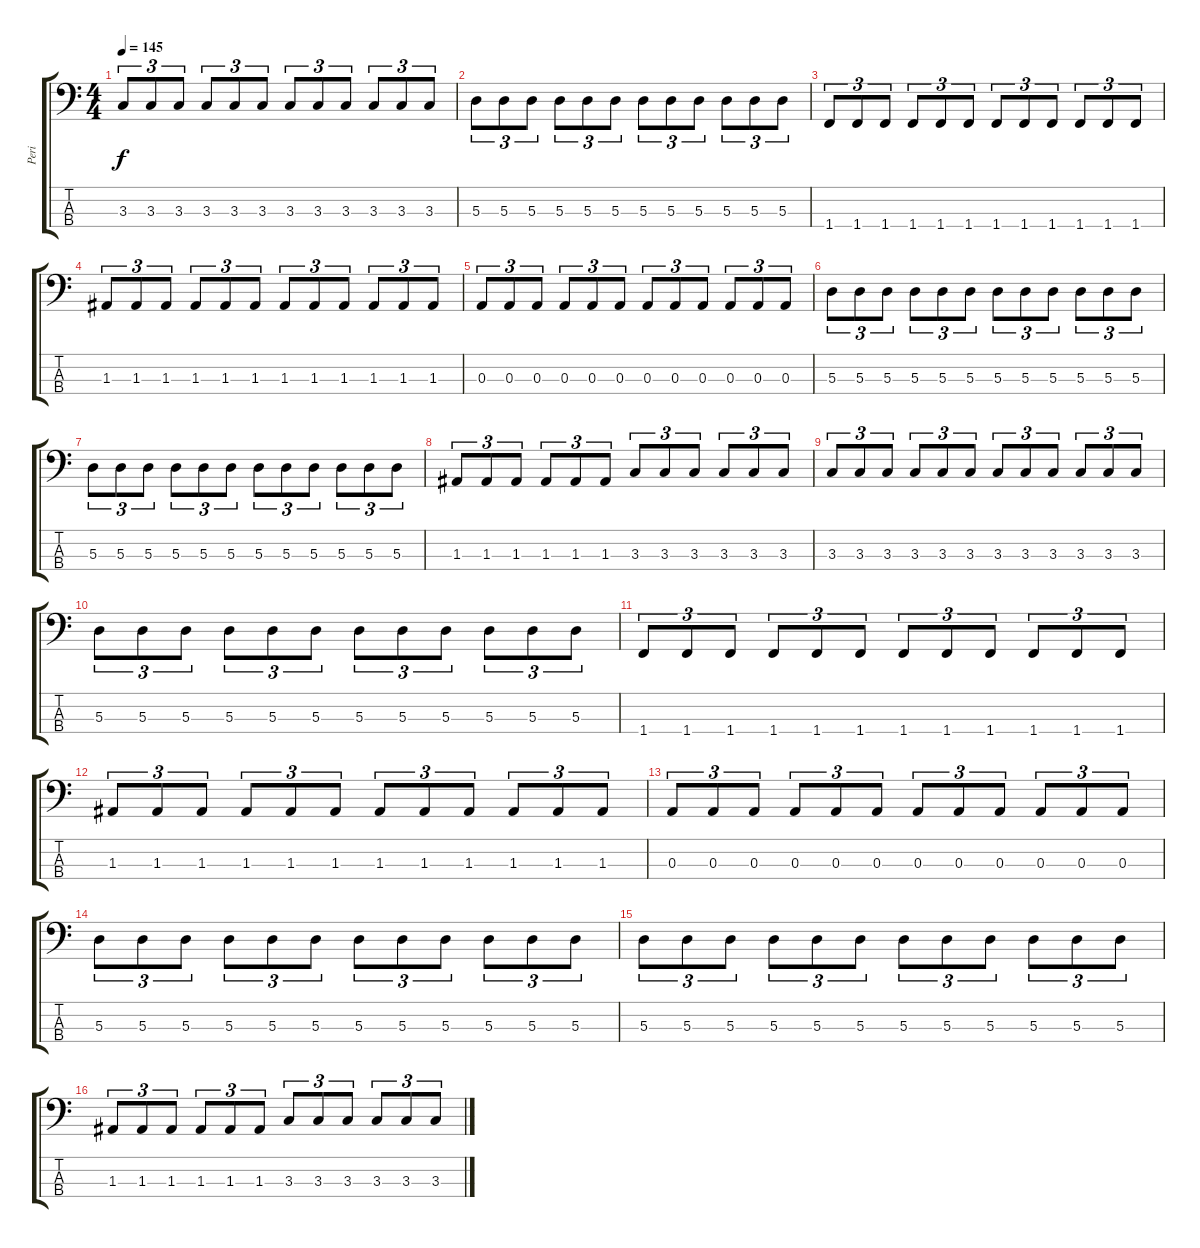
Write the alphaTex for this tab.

\track ("Peri" "Peri") {instrument electricbassfinger}
\staff {score tabs}
\tuning (G2 D2 A1 E1) {hide}
\ts (4 4)
\tempo 145
\clef f4
\ks c
3.3.8{tu (3 2) dy f} 3.3.8{tu (3 2)} 3.3.8{tu (3 2)} 3.3.8{tu (3 2)} 3.3.8{tu (3 2)} 3.3.8{tu (3 2)} 3.3.8{tu (3 2)} 3.3.8{tu (3 2)} 3.3.8{tu (3 2)} 3.3.8{tu (3 2)} 3.3.8{tu (3 2)} 3.3.8{tu (3 2)} |
5.3.8{tu (3 2)} 5.3.8{tu (3 2)} 5.3.8{tu (3 2)} 5.3.8{tu (3 2)} 5.3.8{tu (3 2)} 5.3.8{tu (3 2)} 5.3.8{tu (3 2)} 5.3.8{tu (3 2)} 5.3.8{tu (3 2)} 5.3.8{tu (3 2)} 5.3.8{tu (3 2)} 5.3.8{tu (3 2)} |
1.4.8{tu (3 2)} 1.4.8{tu (3 2)} 1.4.8{tu (3 2)} 1.4.8{tu (3 2)} 1.4.8{tu (3 2)} 1.4.8{tu (3 2)} 1.4.8{tu (3 2)} 1.4.8{tu (3 2)} 1.4.8{tu (3 2)} 1.4.8{tu (3 2)} 1.4.8{tu (3 2)} 1.4.8{tu (3 2)} |
1.3.8{tu (3 2)} 1.3.8{tu (3 2)} 1.3.8{tu (3 2)} 1.3.8{tu (3 2)} 1.3.8{tu (3 2)} 1.3.8{tu (3 2)} 1.3.8{tu (3 2)} 1.3.8{tu (3 2)} 1.3.8{tu (3 2)} 1.3.8{tu (3 2)} 1.3.8{tu (3 2)} 1.3.8{tu (3 2)} |
0.3.8{tu (3 2)} 0.3.8{tu (3 2)} 0.3.8{tu (3 2)} 0.3.8{tu (3 2)} 0.3.8{tu (3 2)} 0.3.8{tu (3 2)} 0.3.8{tu (3 2)} 0.3.8{tu (3 2)} 0.3.8{tu (3 2)} 0.3.8{tu (3 2)} 0.3.8{tu (3 2)} 0.3.8{tu (3 2)} |
5.3.8{tu (3 2)} 5.3.8{tu (3 2)} 5.3.8{tu (3 2)} 5.3.8{tu (3 2)} 5.3.8{tu (3 2)} 5.3.8{tu (3 2)} 5.3.8{tu (3 2)} 5.3.8{tu (3 2)} 5.3.8{tu (3 2)} 5.3.8{tu (3 2)} 5.3.8{tu (3 2)} 5.3.8{tu (3 2)} |
5.3.8{tu (3 2)} 5.3.8{tu (3 2)} 5.3.8{tu (3 2)} 5.3.8{tu (3 2)} 5.3.8{tu (3 2)} 5.3.8{tu (3 2)} 5.3.8{tu (3 2)} 5.3.8{tu (3 2)} 5.3.8{tu (3 2)} 5.3.8{tu (3 2)} 5.3.8{tu (3 2)} 5.3.8{tu (3 2)} |
1.3.8{tu (3 2)} 1.3.8{tu (3 2)} 1.3.8{tu (3 2)} 1.3.8{tu (3 2)} 1.3.8{tu (3 2)} 1.3.8{tu (3 2)} 3.3.8{tu (3 2)} 3.3.8{tu (3 2)} 3.3.8{tu (3 2)} 3.3.8{tu (3 2)} 3.3.8{tu (3 2)} 3.3.8{tu (3 2)} |
3.3.8{tu (3 2)} 3.3.8{tu (3 2)} 3.3.8{tu (3 2)} 3.3.8{tu (3 2)} 3.3.8{tu (3 2)} 3.3.8{tu (3 2)} 3.3.8{tu (3 2)} 3.3.8{tu (3 2)} 3.3.8{tu (3 2)} 3.3.8{tu (3 2)} 3.3.8{tu (3 2)} 3.3.8{tu (3 2)} |
5.3.8{tu (3 2)} 5.3.8{tu (3 2)} 5.3.8{tu (3 2)} 5.3.8{tu (3 2)} 5.3.8{tu (3 2)} 5.3.8{tu (3 2)} 5.3.8{tu (3 2)} 5.3.8{tu (3 2)} 5.3.8{tu (3 2)} 5.3.8{tu (3 2)} 5.3.8{tu (3 2)} 5.3.8{tu (3 2)} |
1.4.8{tu (3 2)} 1.4.8{tu (3 2)} 1.4.8{tu (3 2)} 1.4.8{tu (3 2)} 1.4.8{tu (3 2)} 1.4.8{tu (3 2)} 1.4.8{tu (3 2)} 1.4.8{tu (3 2)} 1.4.8{tu (3 2)} 1.4.8{tu (3 2)} 1.4.8{tu (3 2)} 1.4.8{tu (3 2)} |
1.3.8{tu (3 2)} 1.3.8{tu (3 2)} 1.3.8{tu (3 2)} 1.3.8{tu (3 2)} 1.3.8{tu (3 2)} 1.3.8{tu (3 2)} 1.3.8{tu (3 2)} 1.3.8{tu (3 2)} 1.3.8{tu (3 2)} 1.3.8{tu (3 2)} 1.3.8{tu (3 2)} 1.3.8{tu (3 2)} |
0.3.8{tu (3 2)} 0.3.8{tu (3 2)} 0.3.8{tu (3 2)} 0.3.8{tu (3 2)} 0.3.8{tu (3 2)} 0.3.8{tu (3 2)} 0.3.8{tu (3 2)} 0.3.8{tu (3 2)} 0.3.8{tu (3 2)} 0.3.8{tu (3 2)} 0.3.8{tu (3 2)} 0.3.8{tu (3 2)} |
5.3.8{tu (3 2)} 5.3.8{tu (3 2)} 5.3.8{tu (3 2)} 5.3.8{tu (3 2)} 5.3.8{tu (3 2)} 5.3.8{tu (3 2)} 5.3.8{tu (3 2)} 5.3.8{tu (3 2)} 5.3.8{tu (3 2)} 5.3.8{tu (3 2)} 5.3.8{tu (3 2)} 5.3.8{tu (3 2)} |
5.3.8{tu (3 2) volume 12} 5.3.8{tu (3 2)} 5.3.8{tu (3 2)} 5.3.8{tu (3 2)} 5.3.8{tu (3 2)} 5.3.8{tu (3 2)} 5.3.8{tu (3 2)} 5.3.8{tu (3 2)} 5.3.8{tu (3 2)} 5.3.8{tu (3 2)} 5.3.8{tu (3 2)} 5.3.8{tu (3 2)} |
1.3.8{tu (3 2)} 1.3.8{tu (3 2)} 1.3.8{tu (3 2)} 1.3.8{tu (3 2)} 1.3.8{tu (3 2)} 1.3.8{tu (3 2)} 3.3.8{tu (3 2)} 3.3.8{tu (3 2)} 3.3.8{tu (3 2)} 3.3.8{tu (3 2)} 3.3.8{tu (3 2)} 3.3.8{tu (3 2)}
